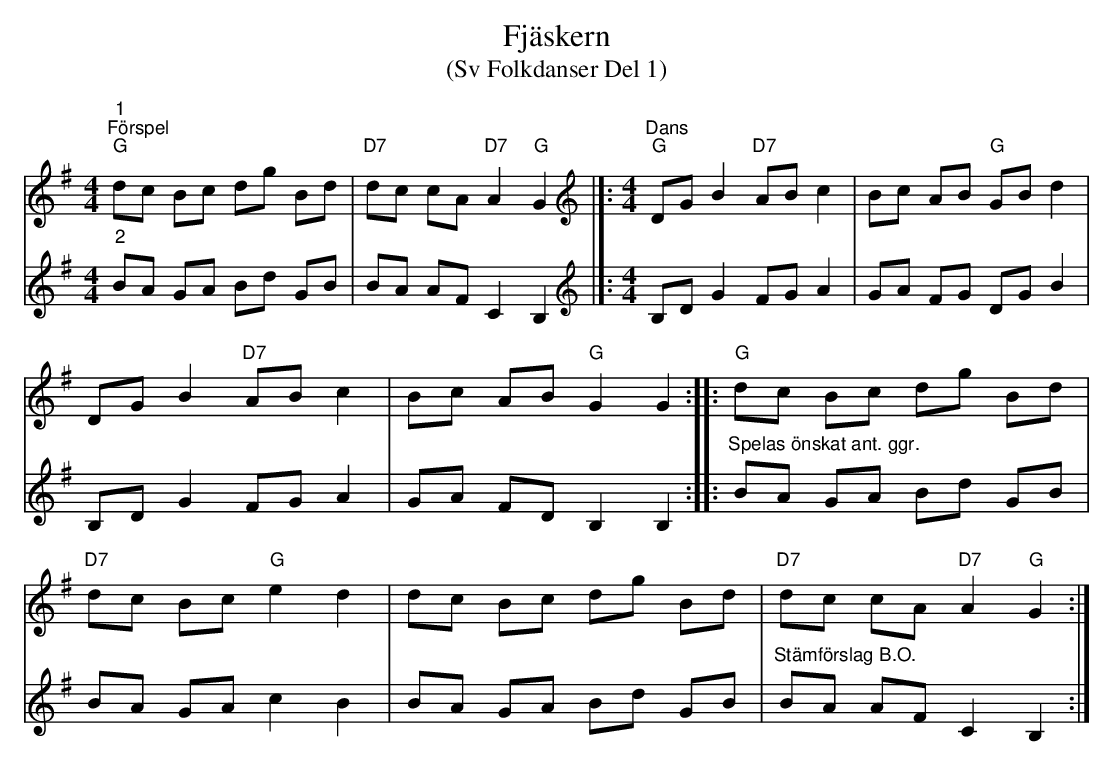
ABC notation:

X:1
T:Fjäskern
T:(Sv Folkdanser Del 1)
L:1/8
M:4/4
K:G
V:1
"^1""^Förspel""G" dc Bc dg Bd |"D7" dc cA"D7" A2"G" G2 |]: [K:G][M:4/4][K:treble]"^Dans""G" DG B2"D7" AB c2 |
Bc AB"G" GB d2 | DG B2"D7" AB c2 | Bc AB"G" G2 G2 ::
"G" dc Bc dg Bd |"D7" dc Bc"G" e2 d2 | dc Bc dg Bd | "D7" dc cA"D7" A2"G" G2 :|
V:2
"^2" BA GA Bd GB | BA AF C2 B,2 |]:[K:G][M:4/4][K:treble] B,D G2 FG A2 |
GA FG DG B2 | B,D G2 FG A2 | GA FD B,2 B,2 ::
"^Spelas önskat ant. ggr." BA GA Bd GB | BA GA c2 B2 | BA GA Bd GB |"^Stämförslag B.O." BA AF C2 B,2 :|
